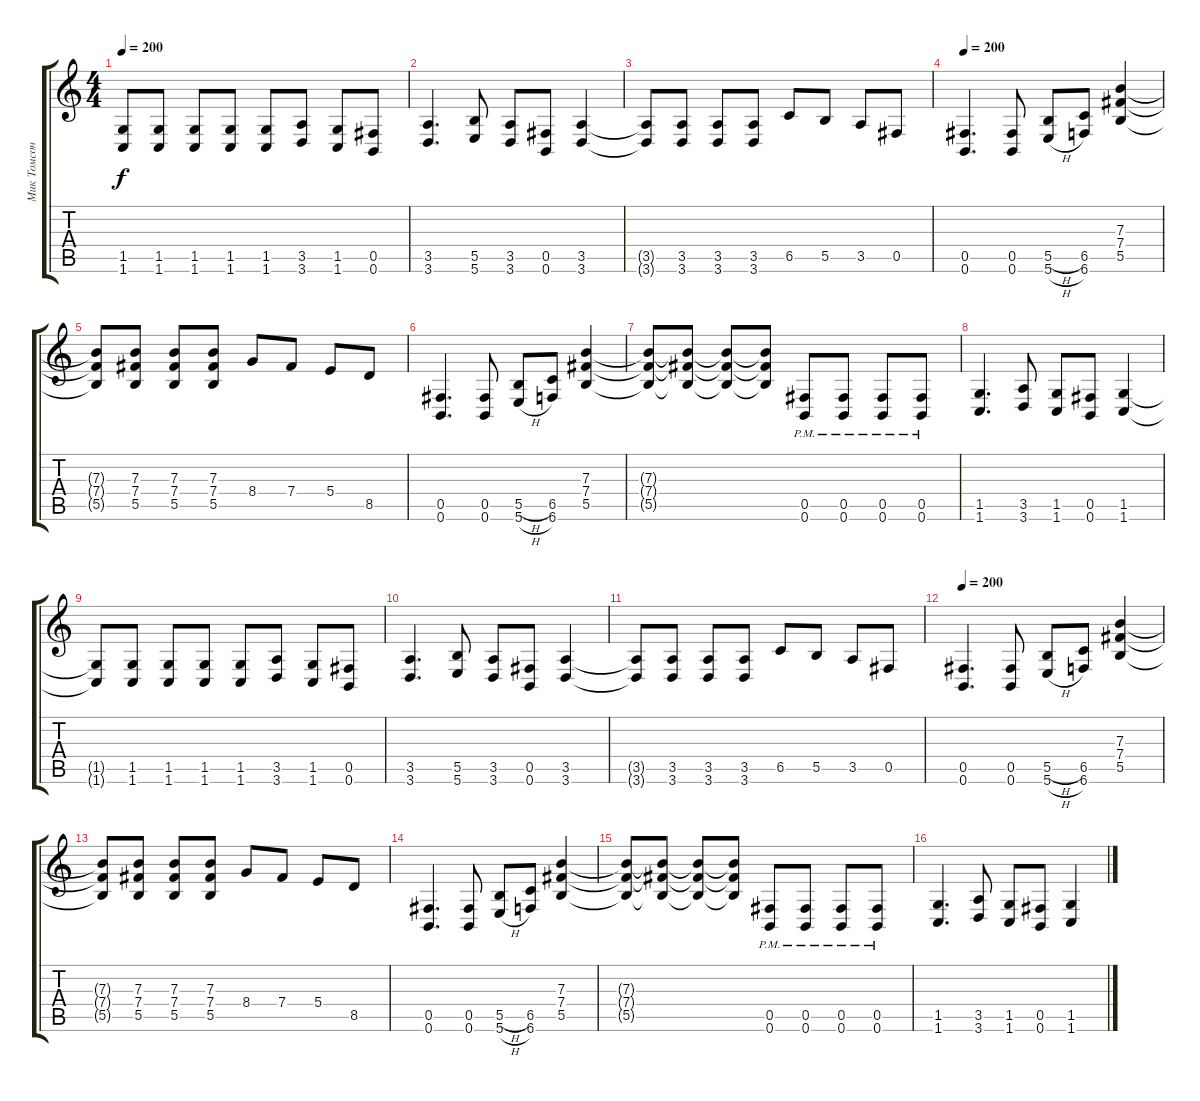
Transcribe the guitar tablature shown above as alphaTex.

\track ("Мик Томсон" "Мик Томсон") {instrument distortionguitar}
\staff {score tabs}
\tuning (Db4 Ab3 E3 B2 Gb2 B1) {hide}
\ts (4 4)
\tempo 200
\clef g2
\ks c
(1.5{t} 1.6{t}).8{dy f} (1.5 1.6).8 (1.5 1.6).8 (1.5 1.6).8 (1.5 1.6).8 (3.5 3.6).8 (1.5 1.6).8 (0.5 0.6).8 |
(3.5 3.6).4{d} (5.5 5.6).8 (3.5 3.6).8 (0.5 0.6).8 (3.5 3.6).4 |
(3.5{t} 3.6{t}).8 (3.5 3.6).8 (3.5 3.6).8 (3.5 3.6).8 6.5.8 5.5.8 3.5.8 0.5.8 |
\tempo 200
(0.5 0.6).4{d} (0.5 0.6).8 (5.5{h} 5.6{h}).8 (6.5 6.6).8 (7.3 7.4 5.5).4 |
(7.3{t} 7.4{t} 5.5{t}).8 (7.3 7.4 5.5).8 (7.3 7.4 5.5).8 (7.3 7.4 5.5).8 8.4.8 7.4.8 5.4.8 8.5.8 |
(0.5 0.6).4{d} (0.5 0.6).8 (5.5{h} 5.6{h}).8 (6.5 6.6).8 (7.3 7.4 5.5).4 |
(7.3{t} 7.4{t} 5.5{t}).8 (7.3{t} 7.4{t} 5.5{t}).8 (7.3{t} 7.4{t} 5.5{t}).8 (7.3{t} 7.4{t} 5.5{t}).8 (0.5{pm} 0.6{pm}).8 (0.5{pm} 0.6{pm}).8 (0.5{pm} 0.6{pm}).8 (0.5{pm} 0.6{pm}).8 |
(1.5 1.6).4{d} (3.5 3.6).8 (1.5 1.6).8 (0.5 0.6).8 (1.5 1.6).4 |
(1.5{t} 1.6{t}).8 (1.5 1.6).8 (1.5 1.6).8 (1.5 1.6).8 (1.5 1.6).8 (3.5 3.6).8 (1.5 1.6).8 (0.5 0.6).8 |
(3.5 3.6).4{d} (5.5 5.6).8 (3.5 3.6).8 (0.5 0.6).8 (3.5 3.6).4 |
(3.5{t} 3.6{t}).8 (3.5 3.6).8 (3.5 3.6).8 (3.5 3.6).8 6.5.8 5.5.8 3.5.8 0.5.8 |
\tempo 200
(0.5 0.6).4{d} (0.5 0.6).8 (5.5{h} 5.6{h}).8 (6.5 6.6).8 (7.3 7.4 5.5).4 |
(7.3{t} 7.4{t} 5.5{t}).8 (7.3 7.4 5.5).8 (7.3 7.4 5.5).8 (7.3 7.4 5.5).8 8.4.8 7.4.8 5.4.8 8.5.8 |
(0.5 0.6).4{d} (0.5 0.6).8 (5.5{h} 5.6{h}).8 (6.5 6.6).8 (7.3 7.4 5.5).4 |
(7.3{t} 7.4{t} 5.5{t}).8 (7.3{t} 7.4{t} 5.5{t}).8 (7.3{t} 7.4{t} 5.5{t}).8 (7.3{t} 7.4{t} 5.5{t}).8 (0.5{pm} 0.6{pm}).8 (0.5{pm} 0.6{pm}).8 (0.5{pm} 0.6{pm}).8 (0.5{pm} 0.6{pm}).8 |
(1.5 1.6).4{d} (3.5 3.6).8 (1.5 1.6).8 (0.5 0.6).8 (1.5 1.6).4
